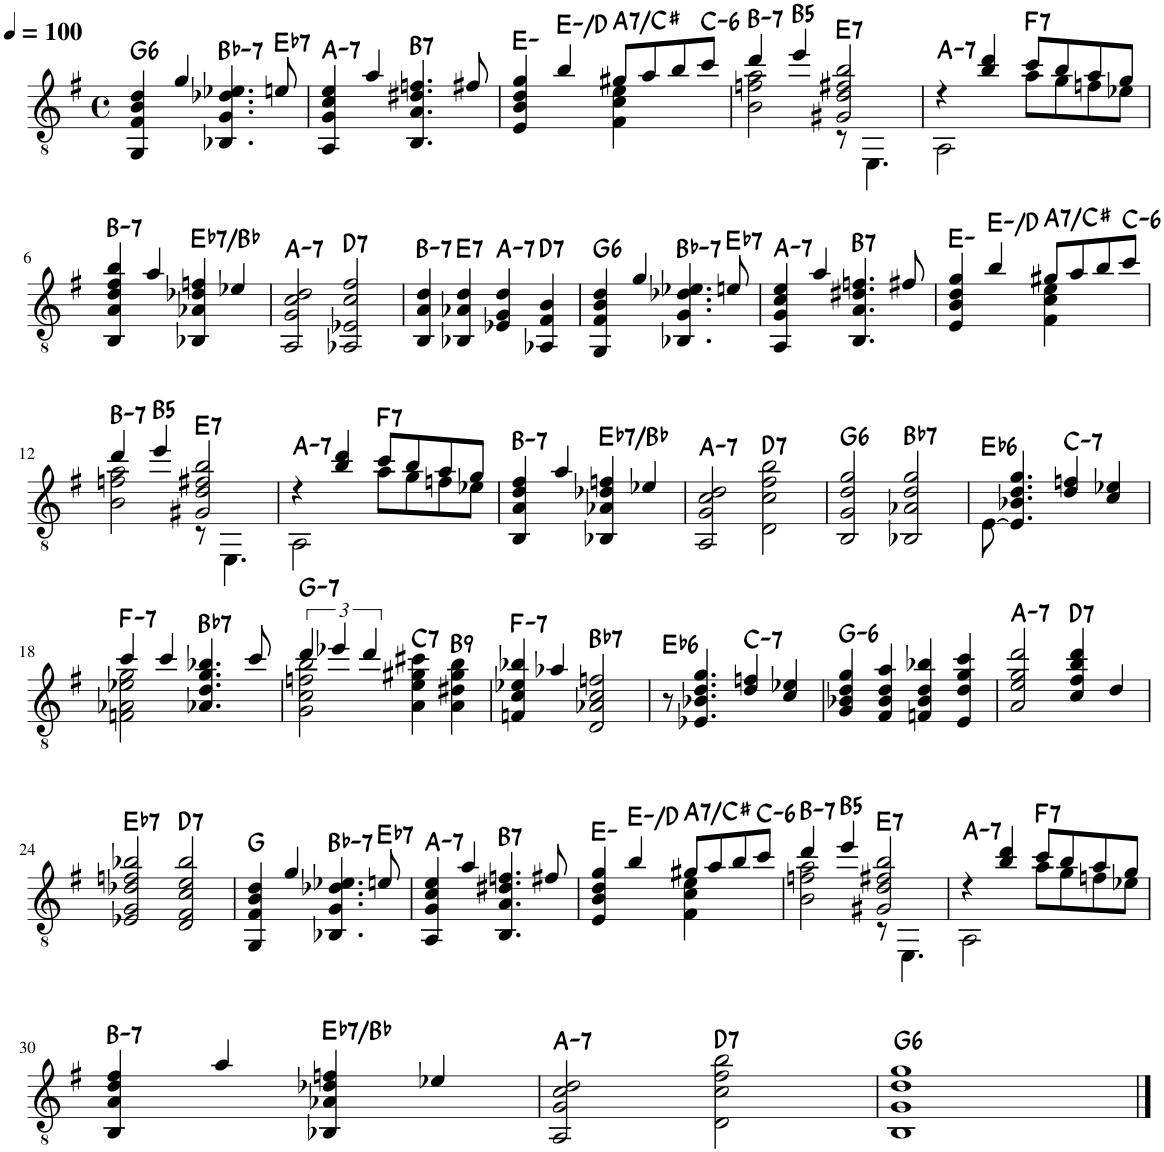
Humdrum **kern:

**kern	**harte
*part1	*part1
*staff1	*
*I"Classical Guitar	*
*I'Guit.	*
*clefGv2	*
*k[f#]	*
*M4/4	*
*met(c)	*
*MM100	*
=1	=1
!	!LO:H:kt=6
4GG/ 4F#/ 4B/ 4d/	G:maj6
4g/	.
!	!LO:H:kt=7
4.BB-X/ 4.G/ 4.d-X/ 4.e-X/	Bb:min7
!	!LO:H:kt=7
8en/	Eb:7
=2	=2
!	!LO:H:kt=7
4AA/ 4G/ 4c/ 4e/	A:min7
4a/	.
!	!LO:H:kt=7
4.BB/ 4.A/ 4.d#X/ 4.fn/	B:7
8f#X/	.
=3	=3
*^	*
4E/ 4B/ 4d/ 4g/	2ryy	E:min
4b/	.	E:min/b7
!	!	!LO:H:kt=7
8g#X/L	4F#\ 4c\ 4e\	A:7/3
8a/	.	.
8b/	4ryy	.
!	!	!LO:H:kt=6
8cc/J	.	C:min6
=4	=4	=4
!	!	!LO:H:kt=7
4dd/	2B\ 2fn\ 2a\	B:min7
!	!	!LO:H:kt=5
4ee/	.	B:(1,5)
!	!	!LO:H:kt=7
2G#X/ 2d/ 2f#X/ 2b/	8r	E:7
.	4.EE\	.
=5	=5	=5
!	!	!LO:H:kt=7
4r	2AA\	A:min7
4b/ 4dd/	.	.
!	!	!LO:H:kt=7
8cc/L	8a\L	F:7
8b/	8g\	.
8a/	8fn\	.
8g/J	8e-X\J	.
!!LO:LB:g=z	!!
=6	=6	=6
!	!	!LO:H:kt=7
*v	*v	*
4BB/ 4A/ 4d/ 4f#/ 4b/	B:min7
4a/	.
!	!LO:H:kt=7
4BB-X/ 4A-X/ 4d-X/ 4fn/	Eb:7/5
4e-X/	.
=7	=7
!	!LO:H:kt=7
2AA/ 2G/ 2c/ 2d/	A:min7
!	!LO:H:kt=7
2AA-X/ 2E-X/ 2c/ 2f#/	D:7
=8	=8
!	!LO:H:kt=7
4BB/ 4A/ 4d/	B:min7
!	!LO:H:kt=7
4BB-X/ 4A-X/ 4d/	E:7
!	!LO:H:kt=7
4E-X/ 4G/ 4d/	A:min7
!	!LO:H:kt=7
4AA-X/ 4F#/ 4B/	D:7
=9	=9
!	!LO:H:kt=6
4GG/ 4F#/ 4B/ 4d/	G:maj6
4g/	.
!	!LO:H:kt=7
4.BB-X/ 4.G/ 4.d-X/ 4.e-X/	Bb:min7
!	!LO:H:kt=7
8en/	Eb:7
=10	=10
!	!LO:H:kt=7
4AA/ 4G/ 4c/ 4e/	A:min7
4a/	.
!	!LO:H:kt=7
4.BB/ 4.A/ 4.d#X/ 4.fn/	B:7
8f#X/	.
=11	=11
*^	*
4E/ 4B/ 4d/ 4g/	2ryy	E:min
4b/	.	E:min/b7
!	!	!LO:H:kt=7
8g#X/L	4F#\ 4c\ 4e\	A:7/3
8a/	.	.
8b/	4ryy	.
!	!	!LO:H:kt=6
8cc/J	.	C:min6
!!LO:LB:g=z	!!
=12	=12	=12
!	!	!LO:H:kt=7
4dd/	2B\ 2fn\ 2a\	B:min7
!	!	!LO:H:kt=5
4ee/	.	B:(1,5)
!	!	!LO:H:kt=7
2G#X/ 2d/ 2f#X/ 2b/	8r	E:7
.	4.EE\	.
=13	=13	=13
!	!	!LO:H:kt=7
4r	2AA\	A:min7
4b/ 4dd/	.	.
!	!	!LO:H:kt=7
8cc/L	8a\L	F:7
8b/	8g\	.
8a/	8fn\	.
8g/J	8e-X\J	.
=14	=14	=14
!	!	!LO:H:kt=7
*v	*v	*
4BB/ 4A/ 4d/ 4f#/	B:min7
4a/	.
!	!LO:H:kt=7
4BB-X/ 4A-X/ 4d-X/ 4fn/	Eb:7/5
4e-X/	.
=15	=15
!	!LO:H:kt=7
2AA/ 2G/ 2c/ 2d/	A:min7
!	!LO:H:kt=7
2D\ 2c\ 2f#\ 2b\	D:7
=16	=16
!	!LO:H:kt=6
2BB/ 2G/ 2d/ 2g/	G:maj6
!	!LO:H:kt=7
2BB-X/ 2A-X/ 2d/ 2g/	Bb:7
=17	=17
!	!LO:H:kt=6
[8E\	Eb:maj6
4.E/] 4.B-X/ 4.d/ 4.g/	.
!	!LO:H:kt=7
4d/ 4fn/	C:min7
4c/ 4e-X/	.
!!LO:LB:g=z
=18	=18
*^	*
!	!	!LO:H:kt=7
4cc/	2Fn\ 2A-X\ 2e-X\ 2g\	F:min7
4cc/	.	.
!	!	!LO:H:kt=7
4.A-X/ 4.d/ 4.g/ 4.b-X/	2ryy	Bb:7
8cc/	.	.
=19	=19	=19
!	!	!LO:H:kt=7
6dd/	2G\ 2c\ 2fn\ 2b\	G:min7
6ee-X/	.	.
6dd/	.	.
!	!	!LO:H:kt=7
4A\ 4e\ 4g#X\ 4cc#X\	2ryy	C:7
!	!	!LO:H:kt=9
4A\ 4d#X\ 4g#\ 4b\	.	B:9
*v	*v	*
=20	=20
!	!LO:H:kt=7
4Fn/ 4c/ 4e-X/ 4b-X/	F:min7
4a-X/	.
!	!LO:H:kt=7
2D/ 2A-X/ 2c/ 2fn/	Bb:7
=21	=21
!	!LO:H:kt=6
8r	Eb:maj6
4.E-X/ 4.B-X/ 4.d/ 4.g/	.
!	!LO:H:kt=7
4d/ 4fn/	C:min7
4c/ 4e-X/	.
=22	=22
!	!LO:H:kt=6
4G/ 4B-X/ 4d/ 4g/	G:min6
4F#/ 4B-/ 4d/ 4a/	.
4Fn/ 4B-/ 4d/ 4b-X/	.
4E/ 4d/ 4g/ 4cc/	.
=23	=23
!	!LO:H:kt=7
2A/ 2e/ 2g/ 2dd/	A:min7
!	!LO:H:kt=7
4c/ 4f#/ 4b/ 4dd/	D:7
4d/	.
!!LO:LB:g=z
=24	=24
!	!LO:H:kt=7
2E-X/ 2G/ 2d-X/ 2fn/ 2b-X/	Eb:7
!	!LO:H:kt=7
2D/ 2F#/ 2c/ 2e/ 2b-/	D:7
=25	=25
4GG/ 4F#/ 4B/ 4d/	G:maj
4g/	.
!	!LO:H:kt=7
4.BB-X/ 4.G/ 4.d-X/ 4.e-X/	Bb:min7
!	!LO:H:kt=7
8en/	Eb:7
=26	=26
!	!LO:H:kt=7
4AA/ 4G/ 4c/ 4e/	A:min7
4a/	.
!	!LO:H:kt=7
4.BB/ 4.A/ 4.d#X/ 4.fn/	B:7
8f#X/	.
=27	=27
*^	*
4E/ 4B/ 4d/ 4g/	2ryy	E:min
4b/	.	E:min/b7
!	!	!LO:H:kt=7
8g#X/L	4F#\ 4c\ 4e\	A:7/3
8a/	.	.
8b/	4ryy	.
!	!	!LO:H:kt=6
8cc/J	.	C:min6
=28	=28	=28
!	!	!LO:H:kt=7
4dd/	2B\ 2fn\ 2a\	B:min7
!	!	!LO:H:kt=5
4ee/	.	B:(1,5)
!	!	!LO:H:kt=7
2G#X/ 2d/ 2f#X/ 2b/	8r	E:7
.	4.EE\	.
=29	=29	=29
!	!	!LO:H:kt=7
4r	2AA\	A:min7
4b/ 4dd/	.	.
!	!	!LO:H:kt=7
8cc/L	8a\L	F:7
8b/	8g\	.
8a/	8fn\	.
8g/J	8e-X\J	.
!!LO:LB:g=z	!!
=30	=30	=30
!	!	!LO:H:kt=7
*v	*v	*
4BB/ 4A/ 4d/ 4f#/	B:min7
4a/	.
!	!LO:H:kt=7
4BB-X/ 4A-X/ 4d-X/ 4fn/	Eb:7/5
4e-X/	.
=31	=31
!	!LO:H:kt=7
2AA/ 2G/ 2c/ 2d/	A:min7
!	!LO:H:kt=7
2D\ 2c\ 2f#\ 2b\	D:7
=32	=32
!	!LO:H:kt=6
1BB 1G 1d 1g	G:maj6
==	==
*-	*-
